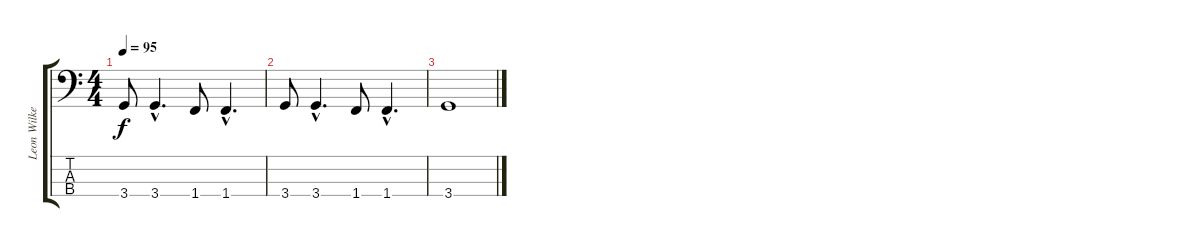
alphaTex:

\track ("Leon Wilkeson  " "Leon Wilke") {instrument acousticguitarsteel}
\staff {score tabs}
\tuning (G2 D2 A1 E1) {hide}
\ts (4 4)
\tempo 95
\clef f4
\ks c
3.4.8{dy f} 3.4{hac}.4{d} 1.4.8 1.4{hac}.4{d} |
3.4.8 3.4{hac}.4{d} 1.4.8 1.4{hac}.4{d} |
3.4.1
